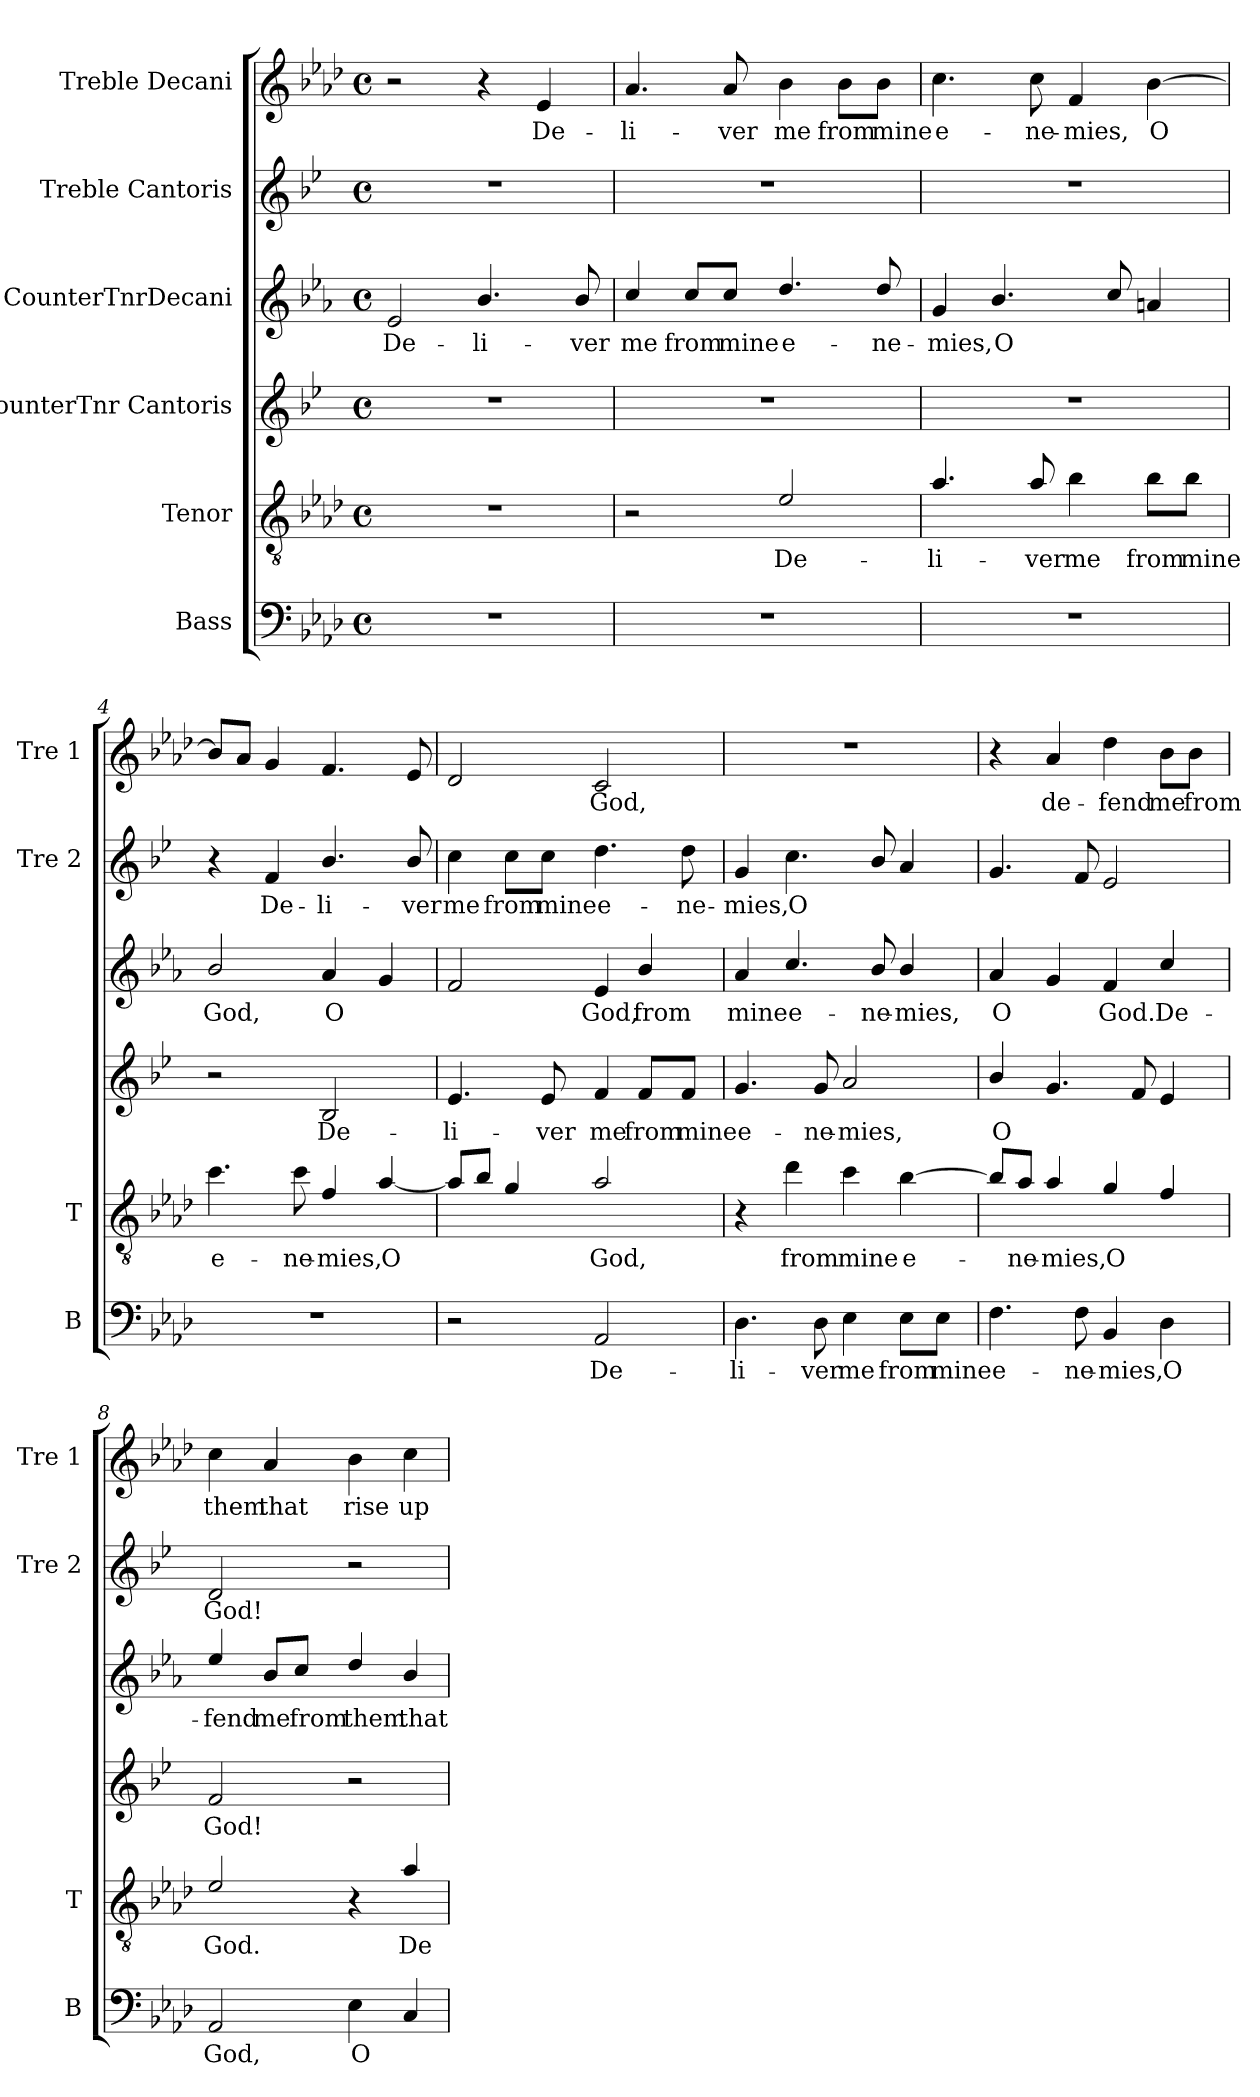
**kern	**text	**kern	**text	**kern	**text	**kern	**text	**kern	**text	**kern	**text
*part6	*part6	*part5	*part5	*part4	*part4	*part3	*part3	*part2	*part2	*part1	*part1
*staff6	*staff6	*staff5	*staff5	*staff4	*staff4	*staff3	*staff3	*staff2	*staff2	*staff1	*staff1
*I"Bass	*	*I"Tenor	*	*I"CounterTnr Cantoris	*	*I"CounterTnrDecani	*	*I"Treble Cantoris	*	*I"Treble Decani	*
*I'B	*	*I'T	*	*	*	*	*	*I'Tre 2	*	*I'Tre 1	*
*clefF4	*	*clefGv2	*	*clefG2	*	*clefG2	*	*clefG2	*	*clefG2	*
*	*	*ITrd8c14	*	*ITrd1c2	*	*ITrd4c7	*	*ITrd1c2	*	*	*
*k[b-e-a-d-]	*	*k[b-e-a-d-]	*	*k[b-e-a-d-]	*	*k[b-e-a-d-]	*	*k[b-e-a-d-]	*	*k[b-e-a-d-]	*
*A-:	*	*A-:	*	*A-:	*	*A-:	*	*A-:	*	*A-:	*
*M4/4	*	*M4/4	*	*M4/4	*	*M4/4	*	*M4/4	*	*M4/4	*
*met(c)	*	*met(c)	*	*met(c)	*	*met(c)	*	*met(c)	*	*met(c)	*
=1	=1	=1	=1	=1	=1	=1	=1	=1	=1	=1	=1
!	!	!	!	!	!	!	!LO:LY:b	!	!	!	!
1r	.	1r	.	1r	.	2A-/	De-	1r	.	2r	.
!	!	!	!	!	!	!	!LO:LY:b	!	!	!	!
.	.	.	.	.	.	4.e-/	-li-	.	.	4r	.
!	!	!	!	!	!	!	!	!	!	!	!LO:LY:b
.	.	.	.	.	.	.	.	.	.	4e-/	De-
!	!	!	!	!	!	!	!LO:LY:b	!	!	!	!
.	.	.	.	.	.	8e-/	-ver	.	.	.	.
=2	=2	=2	=2	=2	=2	=2	=2	=2	=2	=2	=2
!	!	!	!	!	!	!	!LO:LY:b	!	!	!	!LO:LY:b
1r	.	2r	.	1r	.	4f/	me	1r	.	4.a-/	-li-
!	!	!	!	!	!	!	!LO:LY:b	!	!	!	!
.	.	.	.	.	.	8f/L	from	.	.	.	.
!	!	!	!	!	!	!	!LO:LY:b	!	!	!	!LO:LY:b
.	.	.	.	.	.	8f/J	mine	.	.	8a-/	-ver
!	!	!	!LO:LY:b	!	!	!	!LO:LY:b	!	!	!	!LO:LY:b
.	.	2E-/	De-	.	.	4.g/	e-	.	.	4b-\	me
!	!	!	!	!	!	!	!	!	!	!	!LO:LY:b
.	.	.	.	.	.	.	.	.	.	8b-\L	from
!	!	!	!	!	!	!	!LO:LY:b	!	!	!	!LO:LY:b
.	.	.	.	.	.	8g/	-ne-	.	.	8b-\J	mine
=3	=3	=3	=3	=3	=3	=3	=3	=3	=3	=3	=3
!	!	!	!LO:LY:b	!	!	!	!LO:LY:b	!	!	!	!LO:LY:b
1r	.	4.A-/	-li-	1r	.	4c/	-mies,	1r	.	4.cc\	e-
!	!	!	!	!	!	!	!LO:LY:b	!	!	!	!
.	.	.	.	.	.	4.e-/	O	.	.	.	.
!	!	!	!LO:LY:b	!	!	!	!	!	!	!	!LO:LY:b
.	.	8A-/	-ver	.	.	.	.	.	.	8cc\	-ne-
!	!	!	!LO:LY:b	!	!	!	!	!	!	!	!LO:LY:b
.	.	4B-\	me	.	.	.	.	.	.	4f/	-mies,
.	.	.	.	.	.	8f/	.	.	.	.	.
!	!	!	!LO:LY:b	!	!	!	!	!	!	!	!LO:LY:b
.	.	8B-\L	from	.	.	4dn/	.	.	.	[4b-\	O
!	!	!	!LO:LY:b	!	!	!	!	!	!	!	!
.	.	8B-\J	mine	.	.	.	.	.	.	.	.
=4	=4	=4	=4	=4	=4	=4	=4	=4	=4	=4	=4
!	!	!	!LO:LY:b	!	!	!	!LO:LY:b	!	!	!	!
1r	.	4.c\	e-	2r	.	2e-/	God,	4r	.	8b-/L]	.
.	.	.	.	.	.	.	.	.	.	8a-/J	.
!	!	!	!	!	!	!	!	!	!LO:LY:b	!	!
.	.	.	.	.	.	.	.	4e-/	De-	4g/	.
!	!	!	!LO:LY:b	!	!	!	!	!	!	!	!
.	.	8c\	-ne-	.	.	.	.	.	.	.	.
!	!	!	!LO:LY:b	!	!LO:LY:b	!	!LO:LY:b	!	!LO:LY:b	!	!
.	.	4F/	-mies,	2A-/	De-	4d-/	O	4.a-/	-li-	4.f/	.
!	!	!	!LO:LY:b	!	!	!	!	!	!	!	!
.	.	[4A-/	O	.	.	4c/	.	.	.	.	.
!	!	!	!	!	!	!	!	!	!LO:LY:b	!	!
.	.	.	.	.	.	.	.	8a-/	-ver	8e-/	.
=5	=5	=5	=5	=5	=5	=5	=5	=5	=5	=5	=5
!	!	!	!	!	!LO:LY:b	!	!	!	!LO:LY:b	!	!
2r	.	8A-/L]	.	4.d-/	-li-	2B-/	.	4b-\	me	2d-/	.
.	.	8B-/J	.	.	.	.	.	.	.	.	.
!	!	!	!	!	!	!	!	!	!LO:LY:b	!	!
.	.	4G/	.	.	.	.	.	8b-\L	from	.	.
!	!	!	!	!	!LO:LY:b	!	!	!	!LO:LY:b	!	!
.	.	.	.	8d-/	-ver	.	.	8b-\J	mine	.	.
!	!LO:LY:b	!	!LO:LY:b	!	!LO:LY:b	!	!LO:LY:b	!	!LO:LY:b	!	!LO:LY:b
2AA-/	De-	2A-/	God,	4e-/	me	4A-/	God,	4.cc\	e-	2c/	God,
!	!	!	!	!	!LO:LY:b	!	!LO:LY:b	!	!	!	!
.	.	.	.	8e-/L	from	4e-/	from	.	.	.	.
!	!	!	!	!	!LO:LY:b	!	!	!	!LO:LY:b	!	!
.	.	.	.	8e-/J	mine	.	.	8cc\	-ne-	.	.
!!LO:LB:g=z
=6	=6	=6	=6	=6	=6	=6	=6	=6	=6	=6	=6
!	!LO:LY:b	!	!	!	!LO:LY:b	!	!LO:LY:b	!	!LO:LY:b	!	!
4.D-\	-li-	4r	.	4.f/	e-	4d-/	mine	4f/	-mies,	1r	.
!	!	!	!LO:LY:b	!	!	!	!LO:LY:b	!	!LO:LY:b	!	!
.	.	4d-\	from	.	.	4.f/	e-	4.b-\	O	.	.
!	!LO:LY:b	!	!	!	!LO:LY:b	!	!	!	!	!	!
8D-\	-ver	.	.	8f/	-ne-	.	.	.	.	.	.
!	!LO:LY:b	!	!LO:LY:b	!	!LO:LY:b	!	!	!	!	!	!
4E-\	me	4c\	mine	2g/	-mies,	.	.	.	.	.	.
!	!	!	!	!	!	!	!LO:LY:b	!	!	!	!
.	.	.	.	.	.	8e-/	-ne-	8a-/	.	.	.
!	!LO:LY:b	!	!LO:LY:b	!	!	!	!LO:LY:b	!	!	!	!
8E-\L	from	[4B-\	e-	.	.	4e-/	-mies,	4g/	.	.	.
!	!LO:LY:b	!	!	!	!	!	!	!	!	!	!
8E-\J	mine	.	.	.	.	.	.	.	.	.	.
=7	=7	=7	=7	=7	=7	=7	=7	=7	=7	=7	=7
!	!LO:LY:b	!	!	!	!LO:LY:b	!	!LO:LY:b	!	!	!	!
4.F\	e-	8B-/L]	.	4a-/	O	4d-/	O	4.f/	.	4r	.
!	!	!	!LO:LY:b	!	!	!	!	!	!	!	!
.	.	8A-/J	-ne-	.	.	.	.	.	.	.	.
!	!	!	!LO:LY:b	!	!	!	!	!	!	!	!LO:LY:b
.	.	4A-/	-mies,	4.f/	.	4c/	.	.	.	4a-/	de-
!	!LO:LY:b	!	!	!	!	!	!	!	!	!	!
8F\	-ne-	.	.	.	.	.	.	8e-/	.	.	.
!	!LO:LY:b	!	!LO:LY:b	!	!	!	!LO:LY:b	!	!	!	!LO:LY:b
4BB-/	-mies,	4G/	O	.	.	4B-/	God.	2d-/	.	4dd-\	-fend
.	.	.	.	8e-/	.	.	.	.	.	.	.
!	!LO:LY:b	!	!	!	!	!	!LO:LY:b	!	!	!	!LO:LY:b
4D-\	O	4F/	.	4d-/	.	4f/	De-	.	.	8b-\L	me
!	!	!	!	!	!	!	!	!	!	!	!LO:LY:b
.	.	.	.	.	.	.	.	.	.	8b-\J	from
=8	=8	=8	=8	=8	=8	=8	=8	=8	=8	=8	=8
!	!LO:LY:b	!	!LO:LY:b	!	!LO:LY:b	!	!LO:LY:b	!	!LO:LY:b	!	!LO:LY:b
2AA-/	God,	2E-/	God.	2e-/	God!	4a-/	-fend	2c/	God!	4cc\	them
!	!	!	!	!	!	!	!LO:LY:b	!	!	!	!LO:LY:b
.	.	.	.	.	.	8e-/L	me	.	.	4a-/	that
!	!	!	!	!	!	!	!LO:LY:b	!	!	!	!
.	.	.	.	.	.	8f/J	from	.	.	.	.
!	!LO:LY:b	!	!	!	!	!	!LO:LY:b	!	!	!	!LO:LY:b
4E-\	O	4r	.	2r	.	4g/	them	2r	.	4b-\	rise
!	!	!	!LO:LY:b	!	!	!	!LO:LY:b	!	!	!	!LO:LY:b
4C/	.	4A-/	De-	.	.	4e-/	that	.	.	4cc\	up
=	=	=	=	=	=	=	=	=	=	=	=
*-	*-	*-	*-	*-	*-	*-	*-	*-	*-	*-	*-
